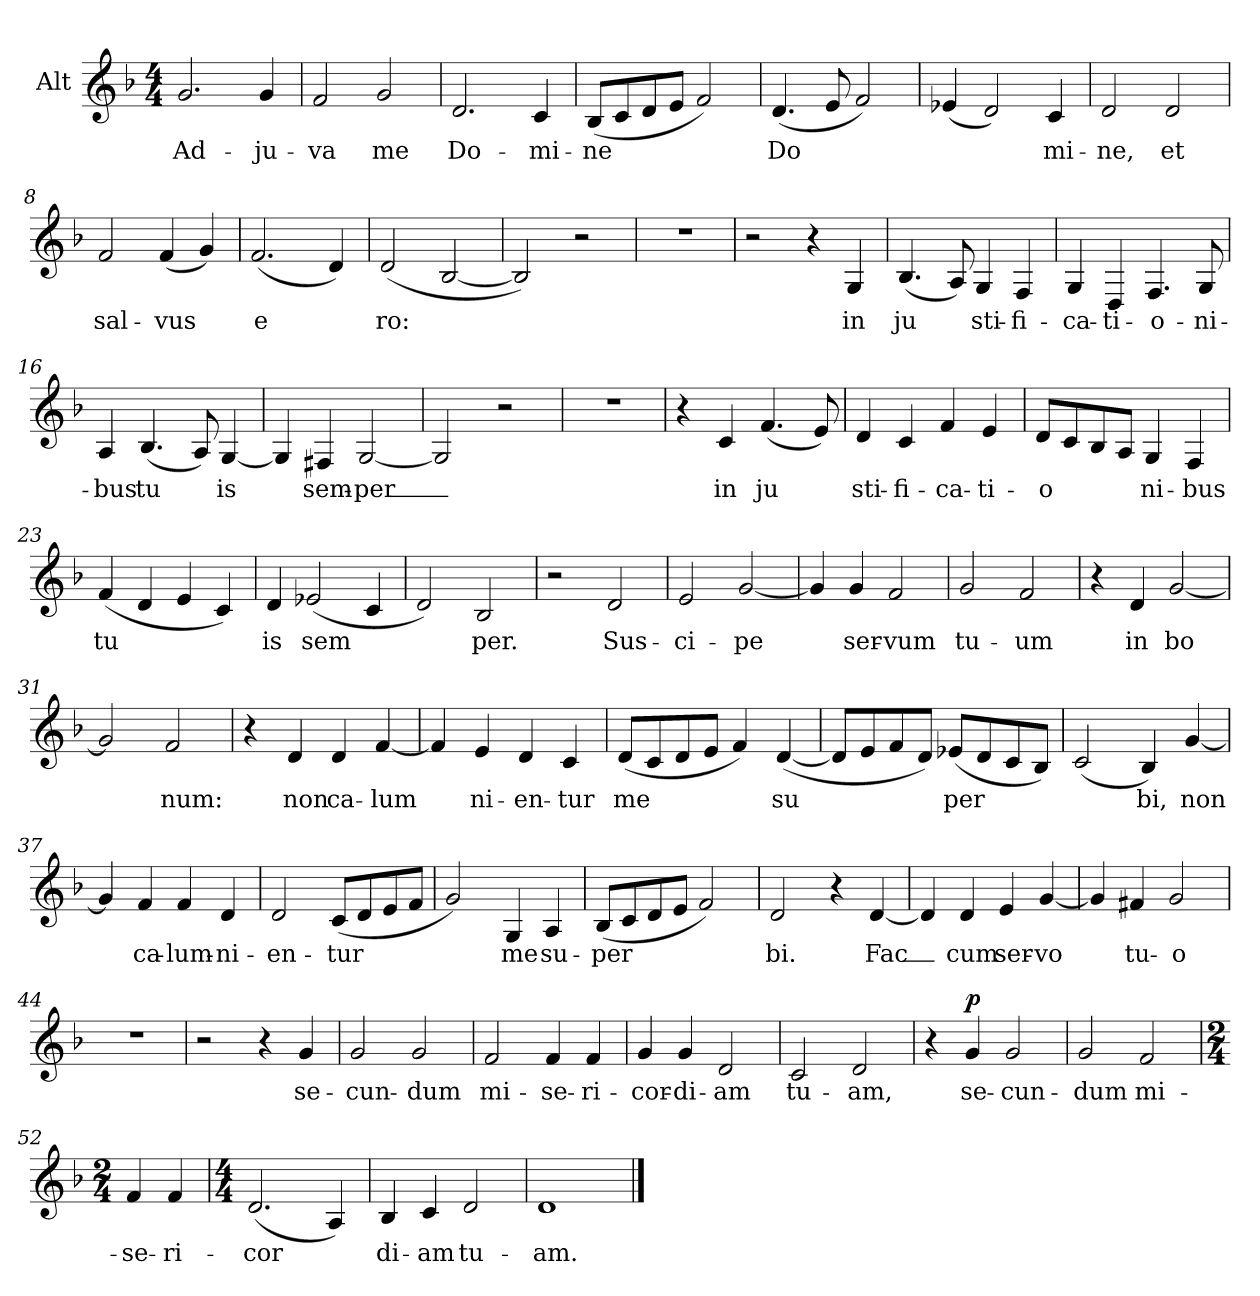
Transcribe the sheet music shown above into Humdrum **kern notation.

**kern	**text	**dynam
*part1	*part1	*part1
*staff1	*staff1	*staff1
*I"Alt	*	*
*I'A	*	*
*clefG2	*	*
*k[b-]	*	*
*M4/4	*	*
=1	=1	=1
!	!LO:LY:b	!
2.g/	Ad-	.
!	!LO:LY:b	!
4g/	ju-	.
=2	=2	=2
!	!LO:LY:b	!
2f/	va	.
!	!LO:LY:b	!
2g/	me	.
=3	=3	=3
!	!LO:LY:b	!
2.d/	Do-	.
!	!LO:LY:b	!
4c/	mi-	.
=4	=4	=4
!	!LO:LY:b	!
(8B-/L	ne	.
8c/	.	.
8d/	.	.
8e/J	.	.
2f/)	.	.
=5	=5	=5
!	!LO:LY:b	!
(4.d/	Do	.
8e/	.	.
2f/)	.	.
!!LO:LB:g=z
=6	=6	=6
(4e-X/	.	.
2d/)	.	.
!	!LO:LY:b	!
4c/	mi-	.
=7	=7	=7
!	!LO:LY:b	!
2d/	ne,	.
!	!LO:LY:b	!
2d/	et	.
=8	=8	=8
!	!LO:LY:b	!
2f/	sal-	.
!	!LO:LY:b	!
(4f/	vus	.
4g/)	.	.
=9	=9	=9
!	!LO:LY:b	!
(2.f/	e	.
4d/)	.	.
=10	=10	=10
!	!LO:LY:b	!
(2d/	ro:	.
[2B-/	.	.
=11	=11	=11
2B-/])	.	.
2r	.	.
!!LO:LB:g=z
=12	=12	=12
1r	.	.
=13	=13	=13
2r	.	.
4r	.	.
!	!LO:LY:b	!
4G/	in	.
=14	=14	=14
!	!LO:LY:b	!
(4.B-/	ju	.
8A/)	.	.
!	!LO:LY:b	!
4G/	sti-	.
!	!LO:LY:b	!
4F/	fi-	.
=15	=15	=15
!	!LO:LY:b	!
4G/	ca-	.
!	!LO:LY:b	!
4D/	ti-	.
!	!LO:LY:b	!
4.F/	o-	.
!	!LO:LY:b	!
8G/	ni-	.
=16	=16	=16
!	!LO:LY:b	!
4A/	bus	.
!	!LO:LY:b	!
(4.B-/	tu	.
8A/)	.	.
!	!LO:LY:b	!
[4G/	is	.
=17	=17	=17
4G/]	.	.
!	!LO:LY:b	!
4F#X/	sem-	.
!	!LO:LY:b	!
[2G/	per_-	.
!!LO:LB:g=z
=18	=18	=18
!	!LO:LY:b	!
2G/]	_	.
2r	.	.
=19	=19	=19
1r	.	.
=20	=20	=20
4r	.	.
!	!LO:LY:b	!
4c/	in	.
!	!LO:LY:b	!
(4.f/	ju	.
8e/)	.	.
=21	=21	=21
!	!LO:LY:b	!
4d/	sti-	.
!	!LO:LY:b	!
4c/	fi-	.
!	!LO:LY:b	!
4f/	ca-	.
!	!LO:LY:b	!
4e/	ti-	.
=22	=22	=22
!	!LO:LY:b	!
8d/L	o	.
8c/	.	.
8B-/	.	.
8A/J	.	.
!	!LO:LY:b	!
4G/	ni-	.
!	!LO:LY:b	!
4F/	bus	.
=23	=23	=23
!	!LO:LY:b	!
(4f/	tu	.
4d/	.	.
4e/	.	.
4c/)	.	.
!!LO:LB:g=z
=24	=24	=24
!	!LO:LY:b	!
4d/	is	.
!	!LO:LY:b	!
(2e-X/	sem	.
4c/	.	.
=25	=25	=25
2d/)	.	.
!	!LO:LY:b	!
2B-/	per.	.
=26	=26	=26
2r	.	.
!	!LO:LY:b	!
2d/	Sus-	.
=27	=27	=27
!	!LO:LY:b	!
2e/	ci-	.
!	!LO:LY:b	!
[2g/	pe	.
=28	=28	=28
4g/]	.	.
!	!LO:LY:b	!
4g/	ser-	.
!	!LO:LY:b	!
2f/	vum	.
=29	=29	=29
!	!LO:LY:b	!
2g/	tu-	.
!	!LO:LY:b	!
2f/	um	.
!!LO:LB:g=z
=30	=30	=30
4r	.	.
!	!LO:LY:b	!
4d/	in	.
!	!LO:LY:b	!
[2g/	bo	.
=31	=31	=31
2g/]	.	.
!	!LO:LY:b	!
2f/	num:	.
=32	=32	=32
4r	.	.
!	!LO:LY:b	!
4d/	non	.
!	!LO:LY:b	!
4d/	ca-	.
!	!LO:LY:b	!
[4f/	lum	.
=33	=33	=33
4f/]	.	.
!	!LO:LY:b	!
4e/	ni-	.
!	!LO:LY:b	!
4d/	en-	.
!	!LO:LY:b	!
4c/	tur	.
=34	=34	=34
!	!LO:LY:b	!
(8d/L	me	.
8c/	.	.
8d/	.	.
8e/J	.	.
4f/)	.	.
!	!LO:LY:b	!
([4d/	su	.
=35	=35	=35
8d/L]	.	.
8e/	.	.
8f/	.	.
8d/J)	.	.
!	!LO:LY:b	!
(8e-X/L	per	.
8d/	.	.
8c/	.	.
8B-/J)	.	.
!!LO:LB:g=z
=36	=36	=36
!	!LO:LY:b	!
(2c/	_-	.
!	!LO:LY:b	!
4B-/)	bi,	.
!	!LO:LY:b	!
[4g/	non	.
=37	=37	=37
4g/]	.	.
!	!LO:LY:b	!
4f/	ca-	.
!	!LO:LY:b	!
4f/	lum-	.
!	!LO:LY:b	!
4d/	ni-	.
=38	=38	=38
!	!LO:LY:b	!
2d/	en-	.
!	!LO:LY:b	!
(8c/L	tur	.
8d/	.	.
8e/	.	.
8f/J	.	.
=39	=39	=39
2g/)	.	.
!	!LO:LY:b	!
4G/	me	.
!	!LO:LY:b	!
4A/	su-	.
=40	=40	=40
!	!LO:LY:b	!
(8B-/L	per	.
8c/	.	.
8d/	.	.
8e/J	.	.
2f/)	.	.
=41	=41	=41
!	!LO:LY:b	!
2d/	bi.	.
4r	.	.
!	!LO:LY:b	!
[4d/	Fac_-	.
!!LO:LB:g=z
=42	=42	=42
!	!LO:LY:b	!
4d/]	_	.
!	!LO:LY:b	!
4d/	cum	.
!	!LO:LY:b	!
4e/	ser-	.
!	!LO:LY:b	!
[4g/	vo	.
=43	=43	=43
4g/]	.	.
!	!LO:LY:b	!
4f#X/	tu-	.
!	!LO:LY:b	!
2g/	o	.
=44	=44	=44
1r	.	.
=45	=45	=45
2r	.	.
4r	.	.
!	!LO:LY:b	!
4g/	se-	.
=46	=46	=46
!	!LO:LY:b	!
2g/	cun-	.
!	!LO:LY:b	!
2g/	dum	.
=47	=47	=47
!	!LO:LY:b	!
2f/	mi-	.
!	!LO:LY:b	!
4f/	se-	.
!	!LO:LY:b	!
4f/	ri-	.
=48	=48	=48
!	!LO:LY:b	!
4g/	cor-	.
!	!LO:LY:b	!
4g/	di-	.
!	!LO:LY:b	!
2d/	am	.
!!LO:LB:g=z
=49	=49	=49
!	!LO:LY:b	!
2c/	tu-	.
!	!LO:LY:b	!
2d/	am,	.
=50	=50	=50
4r	.	.
!	!LO:LY:b	!LO:DY:b
4g/	se-	p
!	!LO:LY:b	!
2g/	cun-	.
=51	=51	=51
!	!LO:LY:b	!
2g/	dum	.
!	!LO:LY:b	!
2f/	mi-	.
=52	=52	=52
*M2/4	*	*
!	!LO:LY:b	!
4f/	se-	.
!	!LO:LY:b	!
4f/	ri-	.
=53	=53	=53
*M4/4	*	*
!	!LO:LY:b	!
(2.d/	cor	.
4A/)	.	.
=54	=54	=54
!	!LO:LY:b	!
4B-/	di-	.
!	!LO:LY:b	!
4c/	am	.
!	!LO:LY:b	!
2d/	tu-	.
=55	=55	=55
!	!LO:LY:b	!
1d>	am.	.
==	==	==
*-	*-	*-
